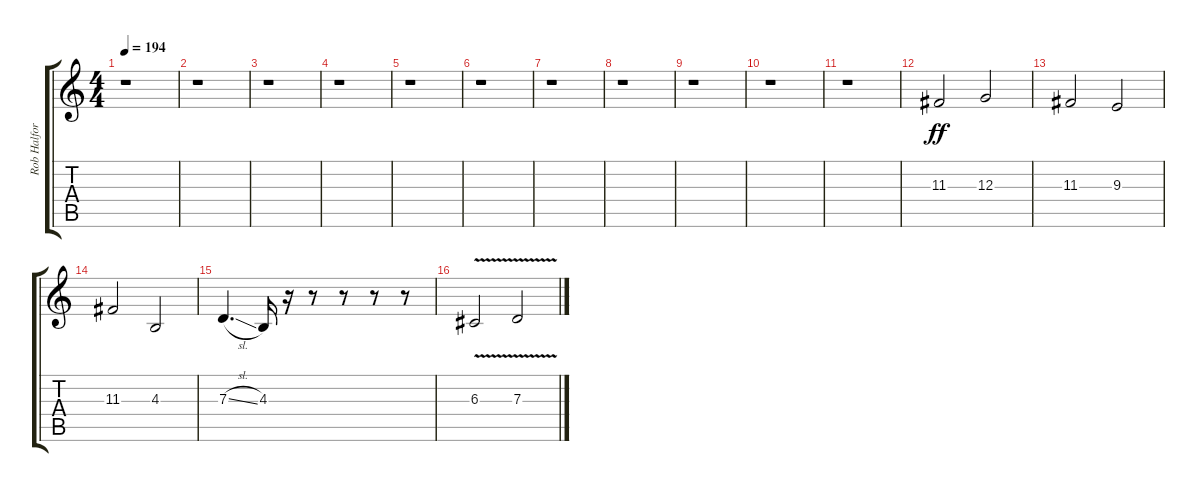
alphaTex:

\track ("Rob Halford" "Rob Halfor") {instrument violin}
\staff {score tabs}
\tuning (E4 B3 G3 D3 A2 E2) {hide}
\ts (4 4)
\tempo 194
\clef g2
\ks c
r.1{dy ff} |
r.1 |
r.1 |
r.1 |
r.1 |
r.1 |
r.1 |
r.1 |
r.1 |
r.1 |
r.1 |
11.3.2 12.3.2 |
11.3.2 9.3.2 |
11.3.2 4.3.2 |
7.3{sl}.4{d} 4.3.16 r.16 r.8 r.8 r.8 r.8 |
6.3{v}.2 7.3{v}.2
